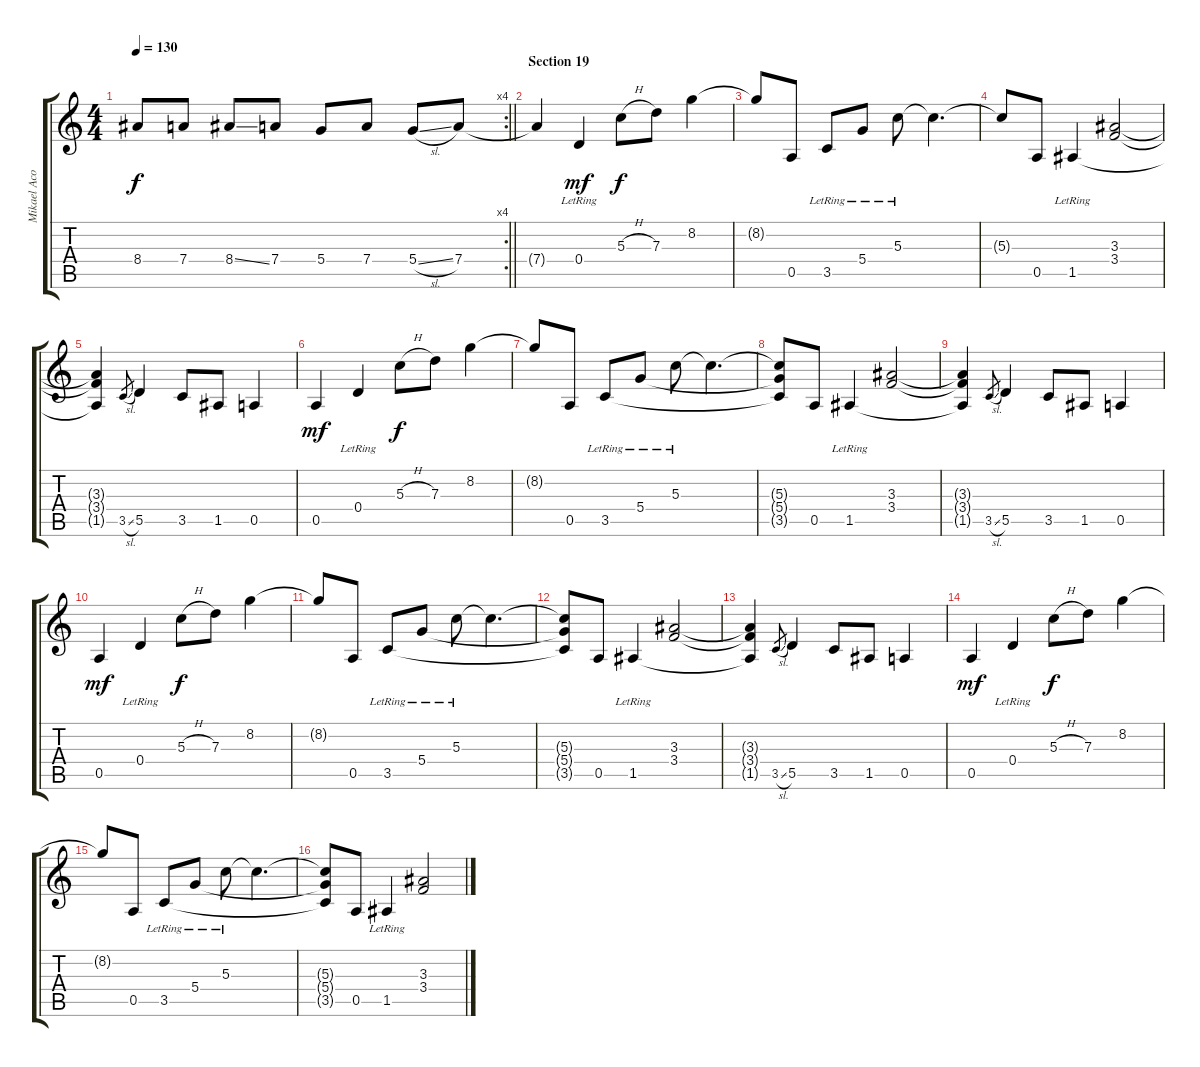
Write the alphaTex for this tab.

\track ("Mikael Acoustic" "Mikael Aco") {instrument acousticguitarsteel}
\staff {score tabs}
\tuning (E4 B3 G3 D3 A2 E2) {hide}
\rc 4
\ts (4 4)
\tempo 130
\clef g2
\barLineRight lightlight
\ks c
8.4.8{dy f} 7.4.8 8.4{ss}.8 7.4.8 5.4.8 7.4.8 5.4{sl}.8 7.4.8 |
\section ("" "Section 19")
7.4{t}.4 0.4{lr}.4{dy mf} 5.3{h}.8{dy f} 7.3.8 8.2.4 |
8.2{t}.8 0.5.8 3.5{lr}.8 5.4{lr}.8 5.3{lr}.8 5.3{t}.4{d} |
5.3{t}.8 0.5.8 1.5{lr}.4 (3.3 3.4).2 |
(3.3{t} 3.4{t} 1.5{t}).4 3.5{sl}.8{gr} 5.5.4 3.5.8 1.5.8 0.5.4 |
0.5.4{dy mf} 0.4{lr}.4 5.3{h}.8{dy f} 7.3.8 8.2.4 |
8.2{t}.8 0.5.8 3.5{lr}.8 5.4{lr}.8 5.3{lr}.8 5.3{t}.4{d} |
(5.3{t} 5.4{t} 3.5{t}).8 0.5.8 1.5{lr}.4 (3.3 3.4).2 |
(3.3{t} 3.4{t} 1.5{t}).4 3.5{sl}.8{gr} 5.5.4 3.5.8 1.5.8 0.5.4 |
0.5.4{dy mf} 0.4{lr}.4 5.3{h}.8{dy f} 7.3.8 8.2.4 |
8.2{t}.8 0.5.8 3.5{lr}.8 5.4{lr}.8 5.3{lr}.8 5.3{t}.4{d} |
(5.3{t} 5.4{t} 3.5{t}).8 0.5.8 1.5{lr}.4 (3.3 3.4).2 |
(3.3{t} 3.4{t} 1.5{t}).4 3.5{sl}.8{gr} 5.5.4 3.5.8 1.5.8 0.5.4 |
0.5.4{dy mf} 0.4{lr}.4 5.3{h}.8{dy f} 7.3.8 8.2.4 |
8.2{t}.8 0.5.8 3.5{lr}.8 5.4{lr}.8 5.3{lr}.8 5.3{t}.4{d} |
(5.3{t} 5.4{t} 3.5{t}).8 0.5.8 1.5{lr}.4 (3.3 3.4).2
